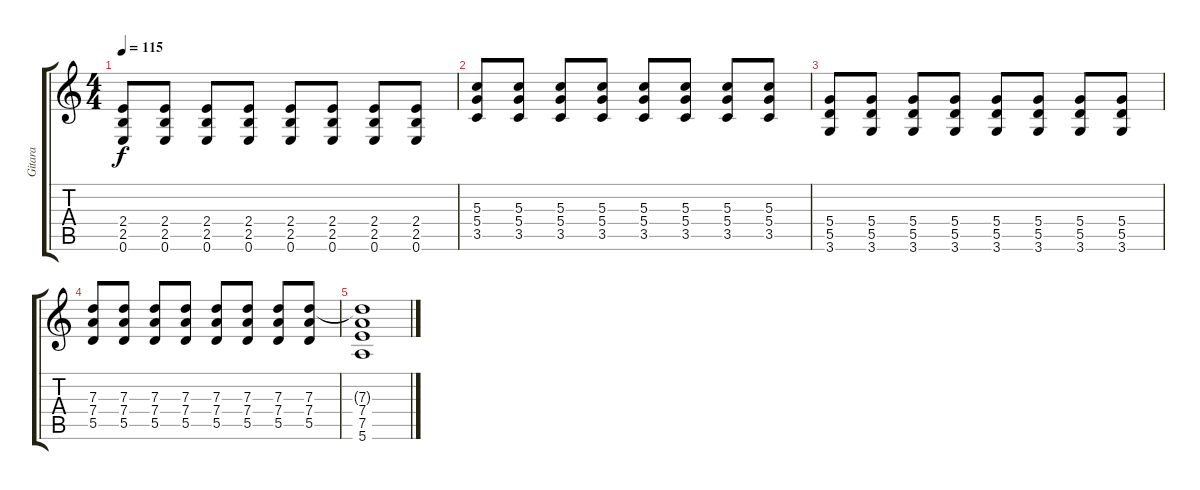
\track ("Gitara" "Gitara") {instrument overdrivenguitar}
\staff {score tabs}
\tuning (E4 B3 G3 D3 A2 E2) {hide}
\ts (4 4)
\tempo 115
\clef g2
\ks c
(2.4 2.5 0.6).8{dy f} (2.4 2.5 0.6).8 (2.4 2.5 0.6).8 (2.4 2.5 0.6).8 (2.4 2.5 0.6).8 (2.4 2.5 0.6).8 (2.4 2.5 0.6).8 (2.4 2.5 0.6).8 |
(5.3 5.4 3.5).8 (5.3 5.4 3.5).8 (5.3 5.4 3.5).8 (5.3 5.4 3.5).8 (5.3 5.4 3.5).8 (5.3 5.4 3.5).8 (5.3 5.4 3.5).8 (5.3 5.4 3.5).8 |
(5.4 5.5 3.6).8 (5.4 5.5 3.6).8 (5.4 5.5 3.6).8 (5.4 5.5 3.6).8 (5.4 5.5 3.6).8 (5.4 5.5 3.6).8 (5.4 5.5 3.6).8 (5.4 5.5 3.6).8 |
(7.3 7.4 5.5).8 (7.3 7.4 5.5).8 (7.3 7.4 5.5).8 (7.3 7.4 5.5).8 (7.3 7.4 5.5).8 (7.3 7.4 5.5).8 (7.3 7.4 5.5).8 (7.3 7.4 5.5).8 |
(7.3{t} 7.4 7.5 5.6).1
